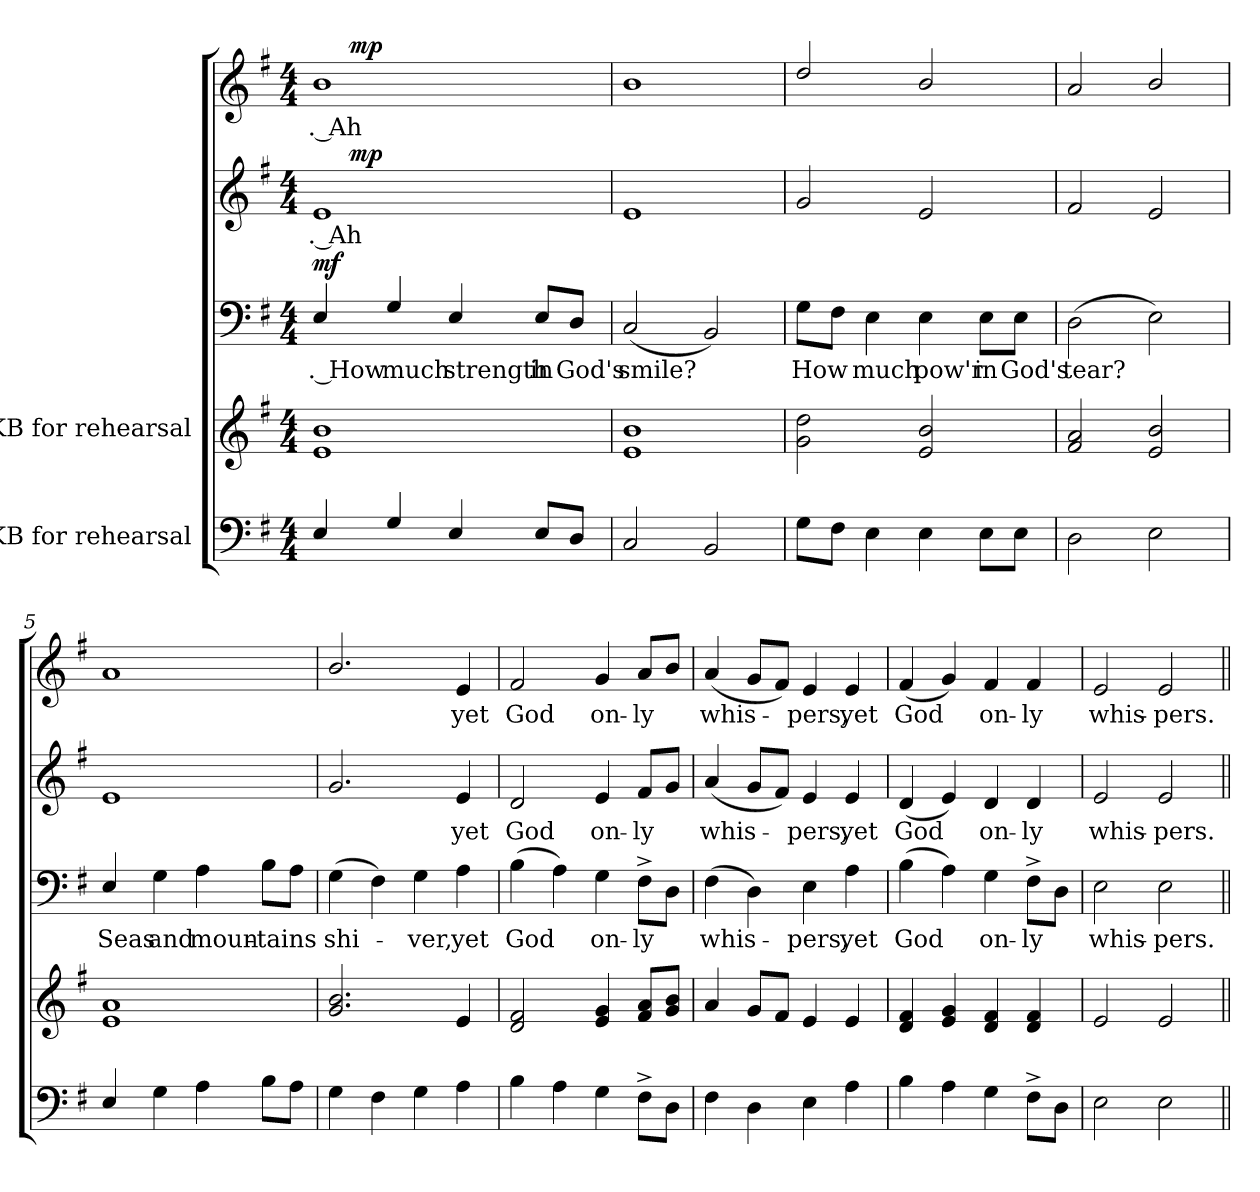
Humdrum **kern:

**kern	**kern	**kern	**text	**dynam	**kern	**text	**dynam	**kern	**text	**dynam
*part5	*part4	*part3	*part3	*part3	*part2	*part2	*part2	*part1	*part1	*part1
*staff5	*staff4	*staff3	*staff3	*staff3	*staff2	*staff2	*staff2	*staff1	*staff1	*staff1
*I"KB for rehearsal	*I"KB for rehearsal	*	*	*	*	*	*	*	*	*
*clefF4	*clefG2	*clefF4	*	*	*clefG2	*	*	*clefG2	*	*
*k[f#]	*k[f#]	*k[f#]	*	*	*k[f#]	*	*	*k[f#]	*	*
*G:	*G:	*G:	*	*	*G:	*	*	*G:	*	*
*M4/4	*M4/4	*M4/4	*	*	*M4/4	*	*	*M4/4	*	*
=1	=1	=1	=1	=1	=1	=1	=1	=1	=1	=1
!	!	!	!LO:LY:b:rj	!LO:DY:a	!	!LO:LY:b	!	!	!LO:LY:b	!
*	*	*	*	*	*^	*	*	*^	*	*
4E/	1e 1b	4E/	. How	mf	1e<	8ryy	. Ah	.	1b>	8ryy	. Ah	.
!	!	!	!	!	!	!	!	!LO:DY:a	!	!	!	!LO:DY:a
.	.	.	.	.	.	2..ryy	.	mp	.	2..ryy	.	mp
!	!	!	!LO:LY:b	!	!	!	!	!	!	!	!	!
4G/	.	4G/	much	.	.	.	.	.	.	.	.	.
!	!	!	!LO:LY:b	!	!	!	!	!	!	!	!	!
4E/	.	4E/	strength	.	.	.	.	.	.	.	.	.
!	!	!	!LO:LY:b	!	!	!	!	!	!	!	!	!
8E/L	.	8E/L	in	.	.	.	.	.	.	.	.	.
!	!	!	!LO:LY:b	!	!	!	!	!	!	!	!	!
8D/J	.	8D/J	God's	.	.	.	.	.	.	.	.	.
=2	=2	=2	=2	=2	=2	=2	=2	=2	=2	=2	=2	=2
!	!	!	!LO:LY:b	!	!	!	!	!	!	!	!	!
*	*	*	*	*	*v	*v	*	*	*	*	*	*
*	*	*	*	*	*	*	*	*v	*v	*	*
2C/	1e 1b	(<2C/	smile?	.	1e	.	.	1b	.	.
2BB/	.	2BB/)	.	.	.	.	.	.	.	.
=3	=3	=3	=3	=3	=3	=3	=3	=3	=3	=3
!	!	!	!LO:LY:b	!	!	!	!	!	!	!
8G\L	2g\ 2dd\	8G\L	How	.	2g/	.	.	2dd/	.	.
8F#\J	.	8F#\J	.	.	.	.	.	.	.	.
!	!	!	!LO:LY:b	!	!	!	!	!	!	!
4E\	.	4E\	much	.	.	.	.	.	.	.
!	!	!	!LO:LY:b	!	!	!	!	!	!	!
4E\	2e/ 2b/	4E\	pow'r	.	2e/	.	.	2b/	.	.
!	!	!	!LO:LY:b	!	!	!	!	!	!	!
8E\L	.	8E\L	in	.	.	.	.	.	.	.
!	!	!	!LO:LY:b	!	!	!	!	!	!	!
8E\J	.	8E\J	God's	.	.	.	.	.	.	.
=4	=4	=4	=4	=4	=4	=4	=4	=4	=4	=4
!	!	!	!LO:LY:b	!	!	!	!	!	!	!
2D\	2f#/ 2a/	(>2D\	tear?	.	2f#/	.	.	2a/	.	.
2E\	2e/ 2b/	2E\)	.	.	2e/	.	.	2b/	.	.
!!LO:LB:g=z
=5	=5	=5	=5	=5	=5	=5	=5	=5	=5	=5
!	!	!	!LO:LY:b	!	!	!	!	!	!	!
4E/	1e 1a	4E/	Seas	.	1e	.	.	1a	.	.
!	!	!	!LO:LY:b	!	!	!	!	!	!	!
4G\	.	4G\	and	.	.	.	.	.	.	.
!	!	!	!LO:LY:b	!	!	!	!	!	!	!
4A\	.	4A\	moun-	.	.	.	.	.	.	.
!	!	!	!LO:LY:b	!	!	!	!	!	!	!
8B\L	.	8B\L	-tains	.	.	.	.	.	.	.
8A\J	.	8A\J	.	.	.	.	.	.	.	.
=6	=6	=6	=6	=6	=6	=6	=6	=6	=6	=6
!	!	!	!LO:LY:b	!	!	!	!	!	!	!
4G\	2.g/ 2.b/	(>4G\	shi-	.	2.g/	.	.	2.b/	.	.
4F#\	.	4F#\)	.	.	.	.	.	.	.	.
!	!	!	!LO:LY:b	!	!	!	!	!	!	!
4G\	.	4G\	-ver,	.	.	.	.	.	.	.
!	!	!	!LO:LY:b	!	!	!LO:LY:b	!	!	!LO:LY:b	!
4A\	4e/	4A\	yet	.	4e/	yet	.	4e/	yet	.
=7	=7	=7	=7	=7	=7	=7	=7	=7	=7	=7
!	!	!	!LO:LY:b	!	!	!LO:LY:b	!	!	!LO:LY:b	!
4B\	2d/ 2f#/	(>4B\	God	.	2d/	God	.	2f#/	God	.
4A\	.	4A\)	.	.	.	.	.	.	.	.
!	!	!	!LO:LY:b	!	!	!LO:LY:b	!	!	!LO:LY:b	!
4G\	4e/ 4g/	4G\	on-	.	4e/	on-	.	4g/	on-	.
!	!	!	!LO:LY:b	!	!	!LO:LY:b	!	!	!LO:LY:b	!
8F#^>\L	8f#/ 8a/L	8F#^>\L	-ly	.	8f#/L	-ly	.	8a/L	-ly	.
8D\J	8g/ 8b/J	8D\J	.	.	8g/J	.	.	8b/J	.	.
=8	=8	=8	=8	=8	=8	=8	=8	=8	=8	=8
!	!	!	!LO:LY:b	!	!	!LO:LY:b	!	!	!LO:LY:b	!
4F#\	4a/	(>4F#\	whis-	.	(<4a/	whis-	.	(<4a/	whis-	.
4D\	8g/L	4D\)	.	.	8g/L	.	.	8g/L	.	.
.	8f#/J	.	.	.	8f#/J)	.	.	8f#/J)	.	.
!	!	!	!LO:LY:b	!	!	!LO:LY:b	!	!	!LO:LY:b	!
4E\	4e/	4E\	-pers,	.	4e/	-pers,	.	4e/	-pers,	.
!	!	!	!LO:LY:b	!	!	!LO:LY:b	!	!	!LO:LY:b	!
4A\	4e/	4A\	yet	.	4e/	yet	.	4e/	yet	.
=9	=9	=9	=9	=9	=9	=9	=9	=9	=9	=9
!	!	!	!LO:LY:b	!	!	!LO:LY:b	!	!	!LO:LY:b	!
4B\	4d/ 4f#/	(>4B\	God	.	(<4d/	God	.	(<4f#/	God	.
4A\	4e/ 4g/	4A\)	.	.	4e/)	.	.	4g/)	.	.
!	!	!	!LO:LY:b	!	!	!LO:LY:b	!	!	!LO:LY:b	!
4G\	4d/ 4f#/	4G\	on-	.	4d/	on-	.	4f#/	on-	.
!	!	!	!LO:LY:b	!	!	!LO:LY:b	!	!	!LO:LY:b	!
8F#^>\L	4d/ 4f#/	8F#^>\L	-ly	.	4d/	-ly	.	4f#/	-ly	.
8D\J	.	8D\J	.	.	.	.	.	.	.	.
=10	=10	=10	=10	=10	=10	=10	=10	=10	=10	=10
!	!	!	!LO:LY:b	!	!	!LO:LY:b	!	!	!LO:LY:b	!
2E\	2e/	2E\	whis-	.	2e/	whis-	.	2e/	whis-	.
!	!	!	!LO:LY:b	!	!	!LO:LY:b	!	!	!LO:LY:b	!
2E\	2e/	2E\	-pers.	.	2e/	-pers.	.	2e/	-pers.	.
=||	=||	=||	=||	=||	=||	=||	=||	=||	=||	=||
*-	*-	*-	*-	*-	*-	*-	*-	*-	*-	*-
